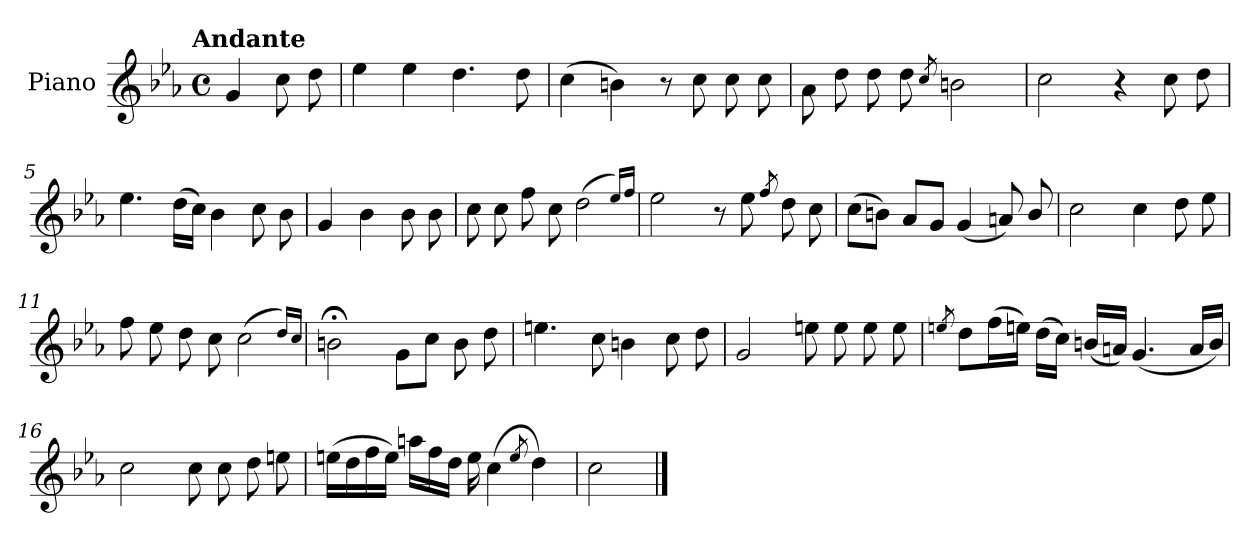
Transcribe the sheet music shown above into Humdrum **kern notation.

**kern
*part1
*staff1
*I"Piano
*I'Pno.
*clefG2
*k[b-e-a-]
!!LO:TX:omd:t=Andante
*M4/4
*met(c)
*MM92
=
4g/
8cc\
8dd\
=1
4ee-\
4ee-\
4.dd\
8dd\
=2
(>4cc\
4bn\)
8r
8cc\
8cc\
8cc\
=3
8a-\
8dd\
8dd\
8dd\
8qcc/
2bn\
!!LO:LB:g=z
=4
2cc\
4r
8cc\
8dd\
=5
4.ee-\
(>16dd\LL
16cc\JJ)
4b-\
8cc\
8b-\
=6
4g/
4b-\
8b-\
8b-\
=7
8cc\
8cc\
8ff\
8cc\
(>2dd\
16qqee-/LL)
16qqff/JJ
!!LO:LB:g=z
=8
2ee-\
8r
8ee-\
8qff/
8dd\
8cc\
=9
(>8cc\L
8bn\J)
8a-/L
8g/J
(<4g/
8an/)
8b/
=10
2cc\
4cc\
8dd\
8ee-\
=11
8ff\
8ee-\
8dd\
8cc\
(>2cc\
16qqdd/LL)
16qqcc/JJ
!!LO:LB:g=z
=12
2bn;<\
8g\L
8cc\J
8b\
8dd\
=13
4.ee\
8cc\
4b\
8cc\
8dd\
=14
2g/
8ee\
8ee\
8ee\
8ee\
=15
8qee/
8dd\L
(>16ff\L
16ee\JJ)
(>16dd\LL
16cc\JJ)
(<16b/LL
16a/JJ)
(<4.g/
16a/LL
16b/JJ)
!!LO:LB:g=z
=16
2cc\
8cc\
8cc\
8dd\
8ee\
=17
(>16ee\LL
16dd\
16ff\
16ee\JJ)
16aa\LL
16ff\
16dd\JJ
16ee\
(>4cc\
8qee/
4dd\)
=18
2cc\
==
*-
